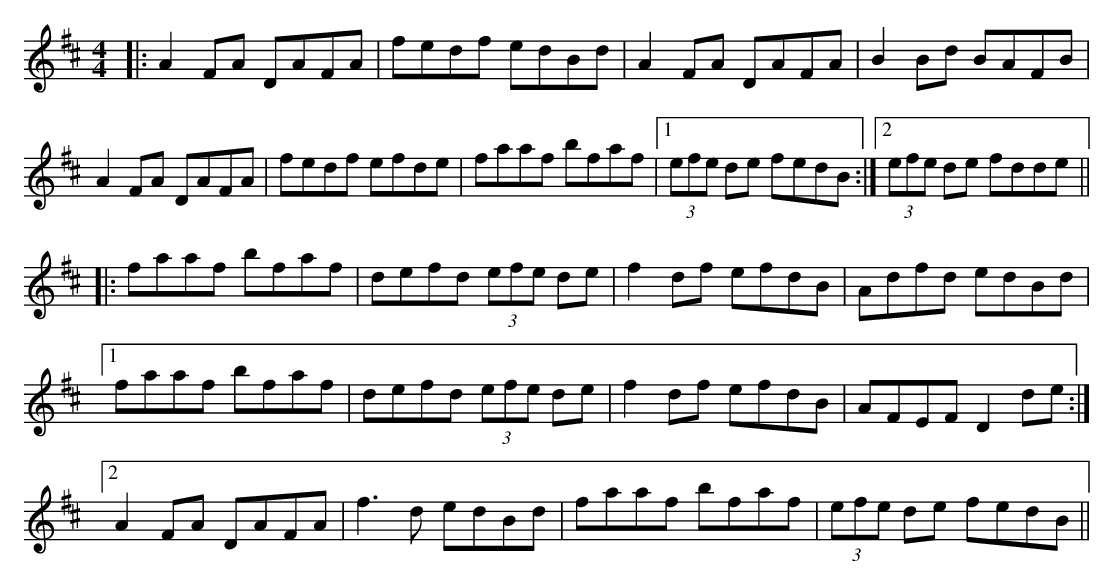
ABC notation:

X:1
M:4/4
K:D
|:A2 FA DAFA|fedf edBd|A2 FA DAFA|B2 Bd BAFB|
A2 FA DAFA|fedf efde|faaf bfaf|1 (3efe de fedB:|2 (3efe de fdde||
|:faaf bfaf|defd (3efe de|f2 df efdB|Adfd edBd|
[1 faaf bfaf|defd (3efe de|f2 df efdB|AFEF D2 de:|
[2 A2 FA DAFA|f3 d edBd|faaf bfaf|(3efe de fedB||
